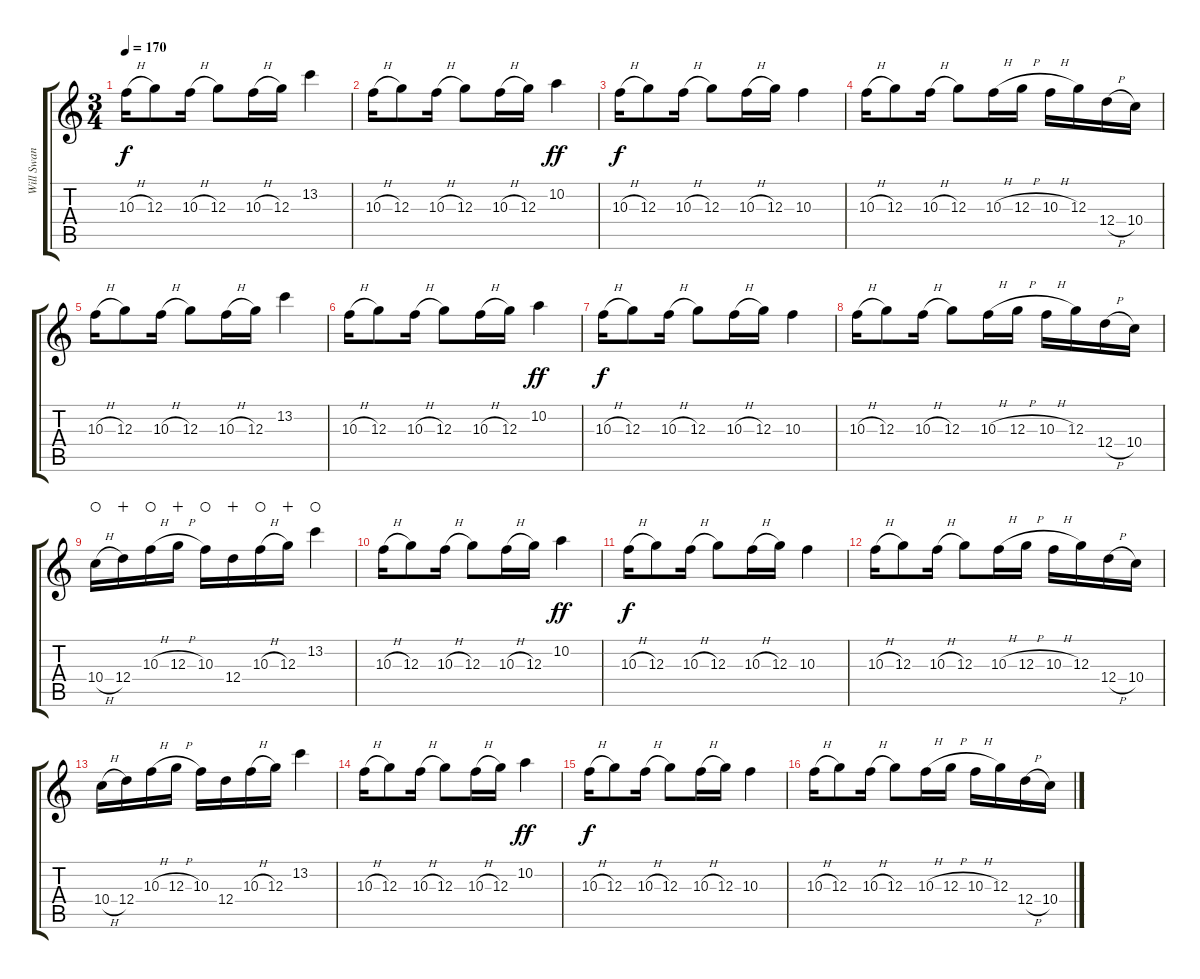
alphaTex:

\track ("Will Swan (Guitar L)" "Will Swan ") {instrument distortionguitar}
\staff {score tabs}
\tuning (E4 B3 G3 D3 A2 E2) {hide}
\ts (3 4)
\tempo 170
\clef g2
\ks c
10.3{h}.16{dy f} 12.3.8 10.3{h}.16 12.3.8 10.3{h}.16 12.3.16 13.2.4 |
10.3{h}.16 12.3.8 10.3{h}.16 12.3.8 10.3{h}.16 12.3.16 10.2.4{dy ff} |
10.3{h}.16{dy f} 12.3.8 10.3{h}.16 12.3.8 10.3{h}.16 12.3.16 10.3.4 |
10.3{h}.16 12.3.8 10.3{h}.16 12.3.8 10.3{h}.16 12.3{h}.16 10.3{h}.16 12.3.16 12.4{h}.16 10.4.16 |
10.3{h}.16 12.3.8 10.3{h}.16 12.3.8 10.3{h}.16 12.3.16 13.2.4 |
10.3{h}.16 12.3.8 10.3{h}.16 12.3.8 10.3{h}.16 12.3.16 10.2.4{dy ff} |
10.3{h}.16{dy f} 12.3.8 10.3{h}.16 12.3.8 10.3{h}.16 12.3.16 10.3.4 |
10.3{h}.16 12.3.8 10.3{h}.16 12.3.8 10.3{h}.16 12.3{h}.16 10.3{h}.16 12.3.16 12.4{h}.16 10.4.16 |
10.4{h}.16{waho} 12.4.16{wahc} 10.3{h}.16{waho} 12.3{h}.16{wahc} 10.3.16{waho} 12.4.16{wahc} 10.3{h}.16{waho} 12.3.16{wahc} 13.2.4{waho} |
10.3{h}.16 12.3.8 10.3{h}.16 12.3.8 10.3{h}.16 12.3.16 10.2.4{dy ff} |
10.3{h}.16{dy f} 12.3.8 10.3{h}.16 12.3.8 10.3{h}.16 12.3.16 10.3.4 |
10.3{h}.16 12.3.8 10.3{h}.16 12.3.8 10.3{h}.16 12.3{h}.16 10.3{h}.16 12.3.16 12.4{h}.16 10.4.16 |
10.4{h}.16 12.4.16 10.3{h}.16 12.3{h}.16 10.3.16 12.4.16 10.3{h}.16 12.3.16 13.2.4 |
10.3{h}.16 12.3.8 10.3{h}.16 12.3.8 10.3{h}.16 12.3.16 10.2.4{dy ff} |
10.3{h}.16{dy f} 12.3.8 10.3{h}.16 12.3.8 10.3{h}.16 12.3.16 10.3.4 |
10.3{h}.16 12.3.8 10.3{h}.16 12.3.8 10.3{h}.16 12.3{h}.16 10.3{h}.16 12.3.16 12.4{h}.16 10.4.16
